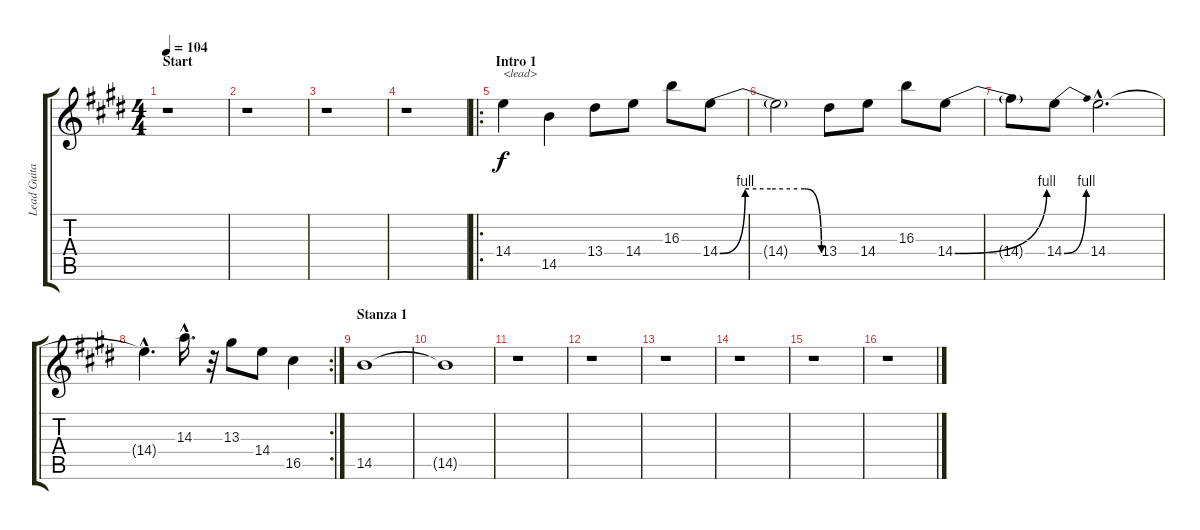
\track ("Lead Guitar" "Lead Guita") {instrument overdrivenguitar}
\staff {score tabs}
\tuning (E4 B3 G3 D3 A2 E2) {hide}
\ts (4 4)
\section ("" "Start")
\tempo 104
\clef g2
\ks e
r.1{dy f instrument overdrivenguitar} |
r.1 |
r.1 |
r.1 |
\ro
\section ("" "Intro 1")
14.4.4{txt "<lead>"} 14.5.4 13.4.8 14.4.8 16.3.8 14.4{be (custom 0 0 15 4 30 4 50 4 60 0)}.8 |
14.4{t}.2 13.4.8 14.4.8 16.3.8 14.4{be (bend 0 0 60 4)}.8 |
14.4{t}.8 14.4{be (bend 0 0 60 4)}.8 14.4{hac}.2{d} |
\rc 2
14.4{hac t}.4{d} 14.3{hac}.16{d} r.32 13.3.8 14.4.8 16.5.4 |
\section ("" "Stanza 1")
14.5.1 |
14.5{t}.1 |
r.1 |
r.1 |
r.1 |
r.1 |
r.1 |
r.1
